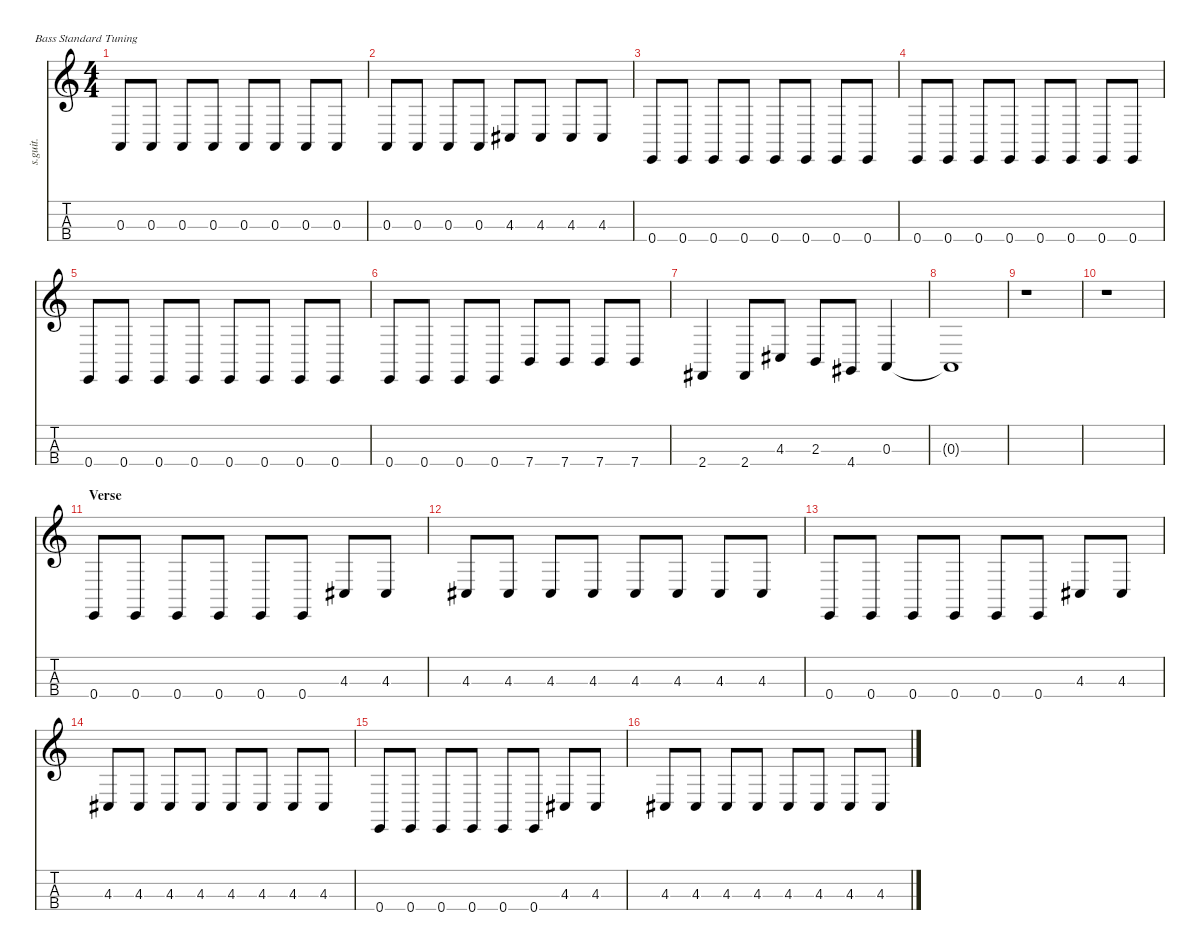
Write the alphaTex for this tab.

\defaultSystemsLayout 4
\hideDynamics
\bracketExtendMode nobrackets
\track ("Nate Mendel" "s.guit.") {instrument electricbasspick}
\staff {score tabs}
\tuning (G2 D2 A1 E1)
\ts (4 4)
\tempo (154 hide)
\clef g2
\ks c
0.3.8{lyrics (0 "") lyrics (1 "") lyrics (2 "") lyrics (3 "") lyrics (4 "") dy f} 0.3.8{lyrics (0 "") lyrics (1 "") lyrics (2 "") lyrics (3 "") lyrics (4 "")} 0.3.8{lyrics (0 "") lyrics (1 "") lyrics (2 "") lyrics (3 "") lyrics (4 "")} 0.3.8{lyrics (0 "") lyrics (1 "") lyrics (2 "") lyrics (3 "") lyrics (4 "")} 0.3.8{lyrics (0 "") lyrics (1 "") lyrics (2 "") lyrics (3 "") lyrics (4 "")} 0.3.8{lyrics (0 "") lyrics (1 "") lyrics (2 "") lyrics (3 "") lyrics (4 "")} 0.3.8{lyrics (0 "") lyrics (1 "") lyrics (2 "") lyrics (3 "") lyrics (4 "")} 0.3.8{lyrics (0 "") lyrics (1 "") lyrics (2 "") lyrics (3 "") lyrics (4 "")} |
0.3.8{lyrics (0 "") lyrics (1 "") lyrics (2 "") lyrics (3 "") lyrics (4 "")} 0.3.8{lyrics (0 "") lyrics (1 "") lyrics (2 "") lyrics (3 "") lyrics (4 "")} 0.3.8{lyrics (0 "") lyrics (1 "") lyrics (2 "") lyrics (3 "") lyrics (4 "")} 0.3.8{lyrics (0 "") lyrics (1 "") lyrics (2 "") lyrics (3 "") lyrics (4 "")} 4.3{acc #}.8{lyrics (0 "") lyrics (1 "") lyrics (2 "") lyrics (3 "") lyrics (4 "")} 4.3{acc #}.8{lyrics (0 "") lyrics (1 "") lyrics (2 "") lyrics (3 "") lyrics (4 "")} 4.3{acc #}.8{lyrics (0 "") lyrics (1 "") lyrics (2 "") lyrics (3 "") lyrics (4 "")} 4.3{acc #}.8{lyrics (0 "") lyrics (1 "") lyrics (2 "") lyrics (3 "") lyrics (4 "")} |
0.4.8{lyrics (0 "") lyrics (1 "") lyrics (2 "") lyrics (3 "") lyrics (4 "")} 0.4.8{lyrics (0 "") lyrics (1 "") lyrics (2 "") lyrics (3 "") lyrics (4 "")} 0.4.8{lyrics (0 "") lyrics (1 "") lyrics (2 "") lyrics (3 "") lyrics (4 "")} 0.4.8{lyrics (0 "") lyrics (1 "") lyrics (2 "") lyrics (3 "") lyrics (4 "")} 0.4.8{lyrics (0 "") lyrics (1 "") lyrics (2 "") lyrics (3 "") lyrics (4 "")} 0.4.8{lyrics (0 "") lyrics (1 "") lyrics (2 "") lyrics (3 "") lyrics (4 "")} 0.4.8{lyrics (0 "") lyrics (1 "") lyrics (2 "") lyrics (3 "") lyrics (4 "")} 0.4.8{lyrics (0 "") lyrics (1 "") lyrics (2 "") lyrics (3 "") lyrics (4 "")} |
0.4.8{lyrics (0 "") lyrics (1 "") lyrics (2 "") lyrics (3 "") lyrics (4 "")} 0.4.8{lyrics (0 "") lyrics (1 "") lyrics (2 "") lyrics (3 "") lyrics (4 "")} 0.4.8{lyrics (0 "") lyrics (1 "") lyrics (2 "") lyrics (3 "") lyrics (4 "")} 0.4.8{lyrics (0 "") lyrics (1 "") lyrics (2 "") lyrics (3 "") lyrics (4 "")} 0.4.8{lyrics (0 "") lyrics (1 "") lyrics (2 "") lyrics (3 "") lyrics (4 "")} 0.4.8{lyrics (0 "") lyrics (1 "") lyrics (2 "") lyrics (3 "") lyrics (4 "")} 0.4.8{lyrics (0 "") lyrics (1 "") lyrics (2 "") lyrics (3 "") lyrics (4 "")} 0.4.8{lyrics (0 "") lyrics (1 "") lyrics (2 "") lyrics (3 "") lyrics (4 "")} |
0.4.8{lyrics (0 "") lyrics (1 "") lyrics (2 "") lyrics (3 "") lyrics (4 "")} 0.4.8{lyrics (0 "") lyrics (1 "") lyrics (2 "") lyrics (3 "") lyrics (4 "")} 0.4.8{lyrics (0 "") lyrics (1 "") lyrics (2 "") lyrics (3 "") lyrics (4 "")} 0.4.8{lyrics (0 "") lyrics (1 "") lyrics (2 "") lyrics (3 "") lyrics (4 "")} 0.4.8{lyrics (0 "") lyrics (1 "") lyrics (2 "") lyrics (3 "") lyrics (4 "")} 0.4.8{lyrics (0 "") lyrics (1 "") lyrics (2 "") lyrics (3 "") lyrics (4 "")} 0.4.8{lyrics (0 "") lyrics (1 "") lyrics (2 "") lyrics (3 "") lyrics (4 "")} 0.4.8{lyrics (0 "") lyrics (1 "") lyrics (2 "") lyrics (3 "") lyrics (4 "")} |
0.4.8{lyrics (0 "") lyrics (1 "") lyrics (2 "") lyrics (3 "") lyrics (4 "")} 0.4.8{lyrics (0 "") lyrics (1 "") lyrics (2 "") lyrics (3 "") lyrics (4 "")} 0.4.8{lyrics (0 "") lyrics (1 "") lyrics (2 "") lyrics (3 "") lyrics (4 "")} 0.4.8{lyrics (0 "") lyrics (1 "") lyrics (2 "") lyrics (3 "") lyrics (4 "")} 7.4.8{lyrics (0 "") lyrics (1 "") lyrics (2 "") lyrics (3 "") lyrics (4 "")} 7.4.8{lyrics (0 "") lyrics (1 "") lyrics (2 "") lyrics (3 "") lyrics (4 "")} 7.4.8{lyrics (0 "") lyrics (1 "") lyrics (2 "") lyrics (3 "") lyrics (4 "")} 7.4.8{lyrics (0 "") lyrics (1 "") lyrics (2 "") lyrics (3 "") lyrics (4 "")} |
2.4{acc #}.4{lyrics (0 "") lyrics (1 "") lyrics (2 "") lyrics (3 "") lyrics (4 "")} 2.4{acc #}.8{lyrics (0 "") lyrics (1 "") lyrics (2 "") lyrics (3 "") lyrics (4 "")} 4.3{acc #}.8{lyrics (0 "") lyrics (1 "") lyrics (2 "") lyrics (3 "") lyrics (4 "")} 2.3.8{lyrics (0 "") lyrics (1 "") lyrics (2 "") lyrics (3 "") lyrics (4 "")} 4.4{acc #}.8{lyrics (0 "") lyrics (1 "") lyrics (2 "") lyrics (3 "") lyrics (4 "")} 0.3.4{lyrics (0 "") lyrics (1 "") lyrics (2 "") lyrics (3 "") lyrics (4 "")} |
0.3{t}.1{lyrics (0 "") lyrics (1 "") lyrics (2 "") lyrics (3 "") lyrics (4 "")} |
r.1 |
r.1 |
\section ("" "Verse")
0.4.8{lyrics (0 "") lyrics (1 "") lyrics (2 "") lyrics (3 "") lyrics (4 "")} 0.4.8{lyrics (0 "") lyrics (1 "") lyrics (2 "") lyrics (3 "") lyrics (4 "")} 0.4.8{lyrics (0 "") lyrics (1 "") lyrics (2 "") lyrics (3 "") lyrics (4 "")} 0.4.8{lyrics (0 "") lyrics (1 "") lyrics (2 "") lyrics (3 "") lyrics (4 "")} 0.4.8{lyrics (0 "") lyrics (1 "") lyrics (2 "") lyrics (3 "") lyrics (4 "")} 0.4.8{lyrics (0 "") lyrics (1 "") lyrics (2 "") lyrics (3 "") lyrics (4 "")} 4.3{acc #}.8{lyrics (0 "") lyrics (1 "") lyrics (2 "") lyrics (3 "") lyrics (4 "")} 4.3{acc #}.8{lyrics (0 "") lyrics (1 "") lyrics (2 "") lyrics (3 "") lyrics (4 "")} |
4.3{acc #}.8{lyrics (0 "") lyrics (1 "") lyrics (2 "") lyrics (3 "") lyrics (4 "")} 4.3{acc #}.8{lyrics (0 "") lyrics (1 "") lyrics (2 "") lyrics (3 "") lyrics (4 "")} 4.3{acc #}.8{lyrics (0 "") lyrics (1 "") lyrics (2 "") lyrics (3 "") lyrics (4 "")} 4.3{acc #}.8{lyrics (0 "") lyrics (1 "") lyrics (2 "") lyrics (3 "") lyrics (4 "")} 4.3{acc #}.8{lyrics (0 "") lyrics (1 "") lyrics (2 "") lyrics (3 "") lyrics (4 "")} 4.3{acc #}.8{lyrics (0 "") lyrics (1 "") lyrics (2 "") lyrics (3 "") lyrics (4 "")} 4.3{acc #}.8{lyrics (0 "") lyrics (1 "") lyrics (2 "") lyrics (3 "") lyrics (4 "")} 4.3{acc #}.8{lyrics (0 "") lyrics (1 "") lyrics (2 "") lyrics (3 "") lyrics (4 "")} |
0.4.8{lyrics (0 "") lyrics (1 "") lyrics (2 "") lyrics (3 "") lyrics (4 "")} 0.4.8{lyrics (0 "") lyrics (1 "") lyrics (2 "") lyrics (3 "") lyrics (4 "")} 0.4.8{lyrics (0 "") lyrics (1 "") lyrics (2 "") lyrics (3 "") lyrics (4 "")} 0.4.8{lyrics (0 "") lyrics (1 "") lyrics (2 "") lyrics (3 "") lyrics (4 "")} 0.4.8{lyrics (0 "") lyrics (1 "") lyrics (2 "") lyrics (3 "") lyrics (4 "")} 0.4.8{lyrics (0 "") lyrics (1 "") lyrics (2 "") lyrics (3 "") lyrics (4 "")} 4.3{acc #}.8{lyrics (0 "") lyrics (1 "") lyrics (2 "") lyrics (3 "") lyrics (4 "")} 4.3{acc #}.8{lyrics (0 "") lyrics (1 "") lyrics (2 "") lyrics (3 "") lyrics (4 "")} |
4.3{acc #}.8{lyrics (0 "") lyrics (1 "") lyrics (2 "") lyrics (3 "") lyrics (4 "")} 4.3{acc #}.8{lyrics (0 "") lyrics (1 "") lyrics (2 "") lyrics (3 "") lyrics (4 "")} 4.3{acc #}.8{lyrics (0 "") lyrics (1 "") lyrics (2 "") lyrics (3 "") lyrics (4 "")} 4.3{acc #}.8{lyrics (0 "") lyrics (1 "") lyrics (2 "") lyrics (3 "") lyrics (4 "")} 4.3{acc #}.8{lyrics (0 "") lyrics (1 "") lyrics (2 "") lyrics (3 "") lyrics (4 "")} 4.3{acc #}.8{lyrics (0 "") lyrics (1 "") lyrics (2 "") lyrics (3 "") lyrics (4 "")} 4.3{acc #}.8{lyrics (0 "") lyrics (1 "") lyrics (2 "") lyrics (3 "") lyrics (4 "")} 4.3{acc #}.8{lyrics (0 "") lyrics (1 "") lyrics (2 "") lyrics (3 "") lyrics (4 "")} |
0.4.8{lyrics (0 "") lyrics (1 "") lyrics (2 "") lyrics (3 "") lyrics (4 "")} 0.4.8{lyrics (0 "") lyrics (1 "") lyrics (2 "") lyrics (3 "") lyrics (4 "")} 0.4.8{lyrics (0 "") lyrics (1 "") lyrics (2 "") lyrics (3 "") lyrics (4 "")} 0.4.8{lyrics (0 "") lyrics (1 "") lyrics (2 "") lyrics (3 "") lyrics (4 "")} 0.4.8{lyrics (0 "") lyrics (1 "") lyrics (2 "") lyrics (3 "") lyrics (4 "")} 0.4.8{lyrics (0 "") lyrics (1 "") lyrics (2 "") lyrics (3 "") lyrics (4 "")} 4.3{acc #}.8{lyrics (0 "") lyrics (1 "") lyrics (2 "") lyrics (3 "") lyrics (4 "")} 4.3{acc #}.8{lyrics (0 "") lyrics (1 "") lyrics (2 "") lyrics (3 "") lyrics (4 "")} |
4.3{acc #}.8{lyrics (0 "") lyrics (1 "") lyrics (2 "") lyrics (3 "") lyrics (4 "")} 4.3{acc #}.8{lyrics (0 "") lyrics (1 "") lyrics (2 "") lyrics (3 "") lyrics (4 "")} 4.3{acc #}.8{lyrics (0 "") lyrics (1 "") lyrics (2 "") lyrics (3 "") lyrics (4 "")} 4.3{acc #}.8{lyrics (0 "") lyrics (1 "") lyrics (2 "") lyrics (3 "") lyrics (4 "")} 4.3{acc #}.8{lyrics (0 "") lyrics (1 "") lyrics (2 "") lyrics (3 "") lyrics (4 "")} 4.3{acc #}.8{lyrics (0 "") lyrics (1 "") lyrics (2 "") lyrics (3 "") lyrics (4 "")} 4.3{acc #}.8{lyrics (0 "") lyrics (1 "") lyrics (2 "") lyrics (3 "") lyrics (4 "")} 4.3{acc #}.8{lyrics (0 "") lyrics (1 "") lyrics (2 "") lyrics (3 "") lyrics (4 "")}
